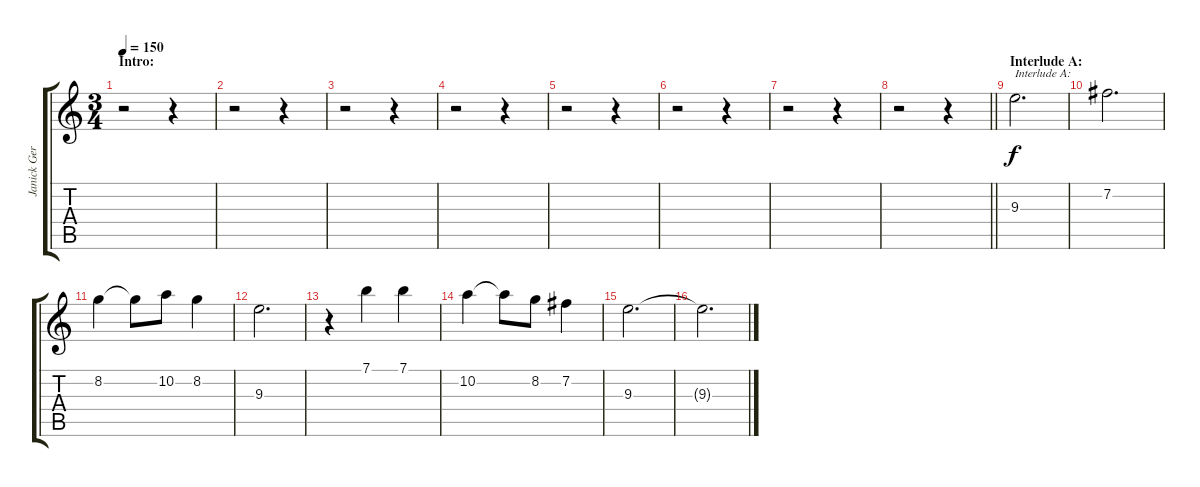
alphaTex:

\track ("Janick Gers" "Janick Ger") {instrument overdrivenguitar}
\staff {score tabs}
\tuning (E4 B3 G3 D3 A2 E2) {hide}
\ts (3 4)
\section ("" "Intro:")
\tempo 150
\clef g2
\ks c
r.2{dy f instrument overdrivenguitar} r.4 |
r.2 r.4 |
r.2 r.4 |
r.2 r.4 |
r.2 r.4 |
r.2 r.4 |
r.2 r.4 |
\barLineRight lightlight
r.2 r.4 |
\section ("" "Interlude A:")
9.3.2{d txt "Interlude A:"} |
7.2.2{d} |
8.2.4 8.2{t}.8 10.2.8 8.2.4 |
9.3.2{d} |
r.4 7.1.4 7.1.4 |
10.2.4 10.2{t}.8 8.2.8 7.2.4 |
9.3.2{d} |
9.3{t}.2{d}
